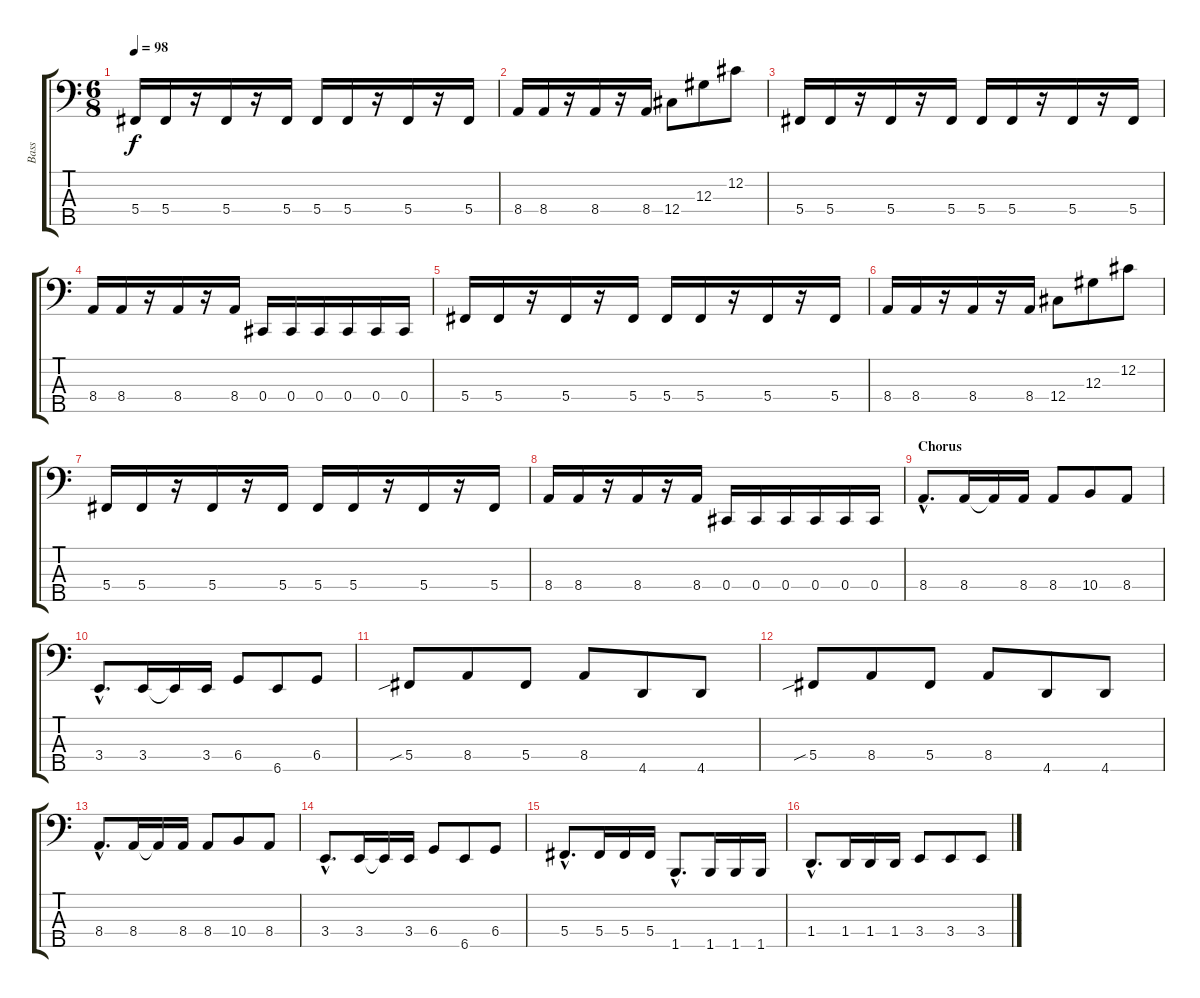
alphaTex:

\track ("Bass" "Bass") {instrument electricbassfinger}
\staff {score tabs}
\tuning (Gb2 Db2 Ab1 Db1 Bb0) {hide}
\ts (6 8)
\tempo 98
\clef f4
\ks c
5.4.16{dy f} 5.4.16 r.16 5.4.16 r.16 5.4.16 5.4.16 5.4.16 r.16 5.4.16 r.16 5.4.16 |
8.4.16 8.4.16 r.16 8.4.16 r.16 8.4.16 12.4.8 12.3.8 12.2.8 |
5.4.16 5.4.16 r.16 5.4.16 r.16 5.4.16 5.4.16 5.4.16 r.16 5.4.16 r.16 5.4.16 |
8.4.16 8.4.16 r.16 8.4.16 r.16 8.4.16 0.4.16 0.4.16 0.4.16 0.4.16 0.4.16 0.4.16 |
5.4.16 5.4.16 r.16 5.4.16 r.16 5.4.16 5.4.16 5.4.16 r.16 5.4.16 r.16 5.4.16 |
8.4.16 8.4.16 r.16 8.4.16 r.16 8.4.16 12.4.8 12.3.8 12.2.8 |
5.4.16 5.4.16 r.16 5.4.16 r.16 5.4.16 5.4.16 5.4.16 r.16 5.4.16 r.16 5.4.16 |
8.4.16 8.4.16 r.16 8.4.16 r.16 8.4.16 0.4.16 0.4.16 0.4.16 0.4.16 0.4.16 0.4.16 |
\section ("" "Chorus")
8.4{hac}.8{d instrument slapbass1} 8.4.16 8.4{t}.16 8.4.16 8.4.8 10.4.8 8.4.8 |
3.4{hac}.8{d} 3.4.16 3.4{t}.16 3.4.16 6.4.8 6.5.8 6.4.8 |
5.4{sib}.8 8.4.8 5.4.8 8.4.8 4.5.8 4.5.8 |
5.4{sib}.8 8.4.8 5.4.8 8.4.8 4.5.8 4.5.8 |
8.4{hac}.8{d} 8.4.16 8.4{t}.16 8.4.16 8.4.8 10.4.8 8.4.8 |
3.4{hac}.8{d} 3.4.16 3.4{t}.16 3.4.16 6.4.8 6.5.8 6.4.8 |
5.4{hac}.8{d} 5.4.16 5.4.16 5.4.16 1.5{hac}.8{d} 1.5.16 1.5.16 1.5.16 |
1.4{hac}.8{d} 1.4.16 1.4.16 1.4.16 3.4.8 3.4.8 3.4.8
